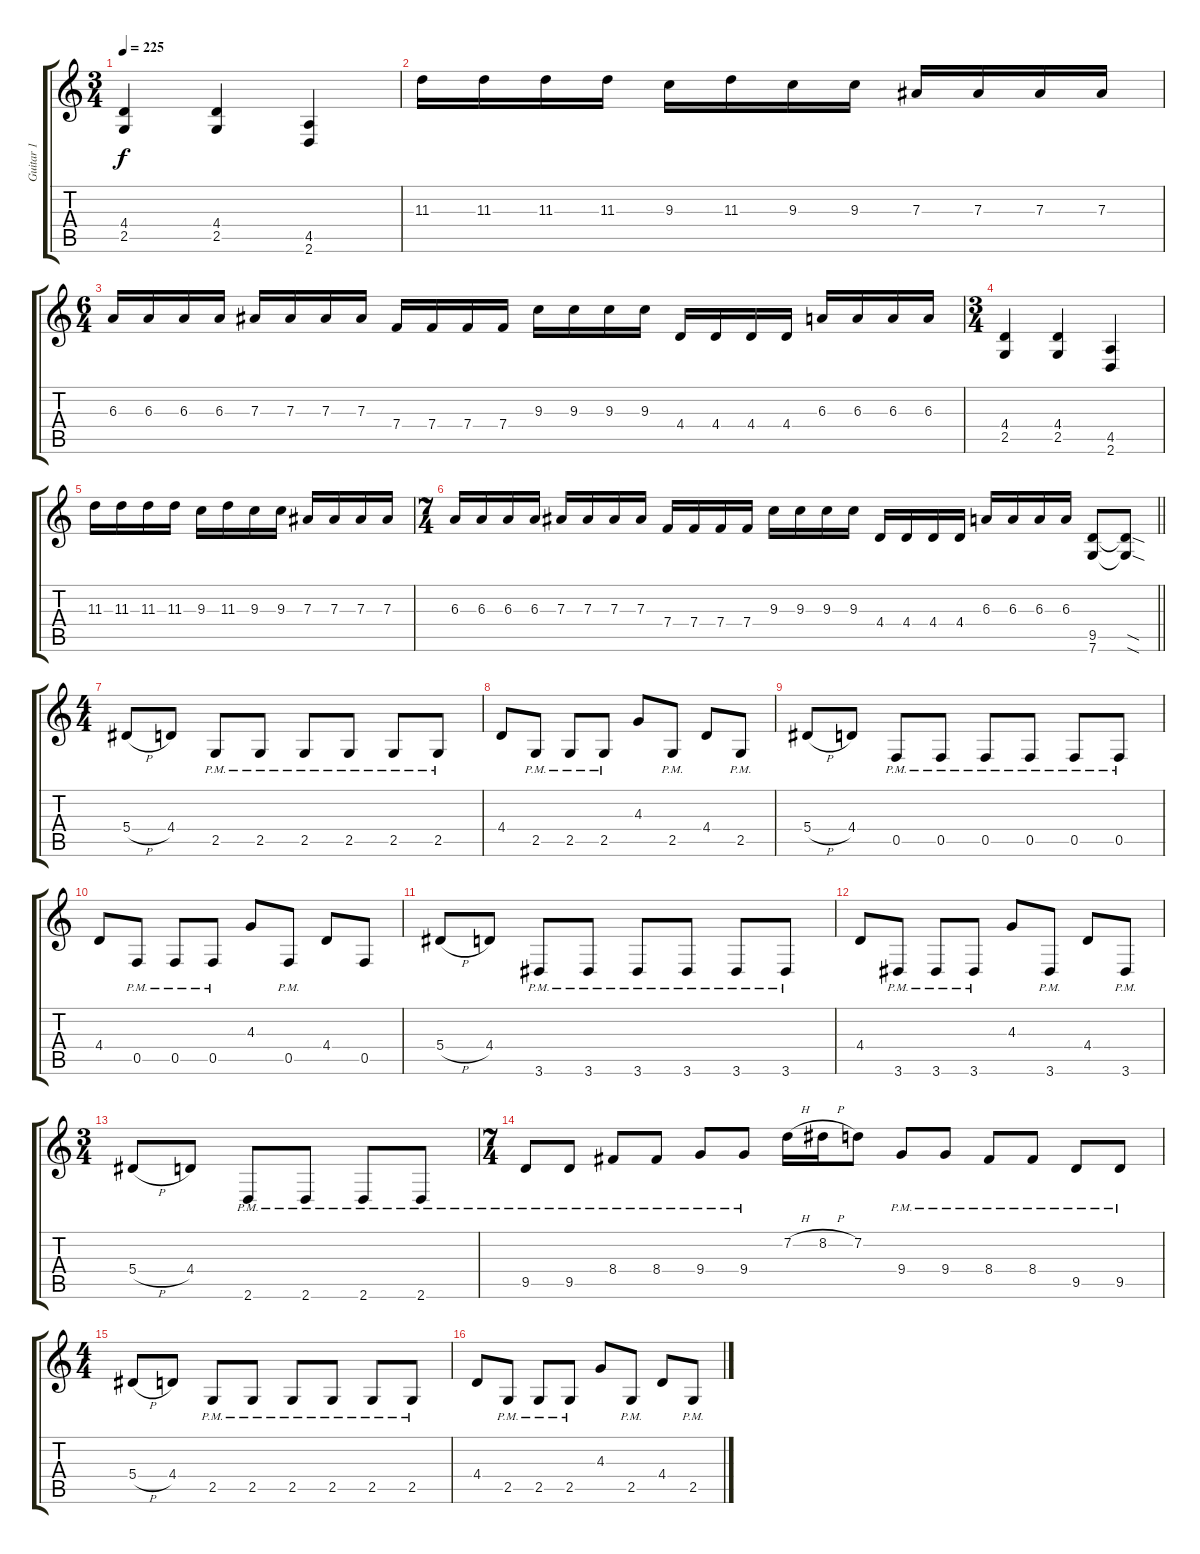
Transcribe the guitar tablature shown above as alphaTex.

\track ("Guitar 1" "Guitar 1") {instrument distortionguitar}
\staff {score tabs}
\tuning (C4 G3 Eb3 Bb2 F2 C2) {hide}
\ts (3 4)
\tempo 225
\clef g2
\ks c
(4.4 2.5).4{dy f} (4.4 2.5).4 (4.5 2.6).4 |
11.3.16 11.3.16 11.3.16 11.3.16 9.3.16 11.3.16 9.3.16 9.3.16 7.3.16 7.3.16 7.3.16 7.3.16 |
\ts (6 4)
6.3.16 6.3.16 6.3.16 6.3.16 7.3.16 7.3.16 7.3.16 7.3.16 7.4.16 7.4.16 7.4.16 7.4.16 9.3.16 9.3.16 9.3.16 9.3.16 4.4.16 4.4.16 4.4.16 4.4.16 6.3.16 6.3.16 6.3.16 6.3.16 |
\ts (3 4)
(4.4 2.5).4 (4.4 2.5).4 (4.5 2.6).4 |
11.3.16 11.3.16 11.3.16 11.3.16 9.3.16 11.3.16 9.3.16 9.3.16 7.3.16 7.3.16 7.3.16 7.3.16 |
\ts (7 4)
\barLineRight lightlight
6.3.16 6.3.16 6.3.16 6.3.16 7.3.16 7.3.16 7.3.16 7.3.16 7.4.16 7.4.16 7.4.16 7.4.16 9.3.16 9.3.16 9.3.16 9.3.16 4.4.16 4.4.16 4.4.16 4.4.16 6.3.16 6.3.16 6.3.16 6.3.16 (9.5 7.6).8 (9.5{sod t} 7.6{sod t}).8 |
\ts (4 4)
5.4{h}.8 4.4.8 2.5{pm}.8 2.5{pm}.8 2.5{pm}.8 2.5{pm}.8 2.5{pm}.8 2.5{pm}.8 |
4.4.8 2.5{pm}.8 2.5{pm}.8 2.5{pm}.8 4.3.8 2.5{pm}.8 4.4.8 2.5{pm}.8 |
5.4{h}.8 4.4.8 0.5{pm}.8 0.5{pm}.8 0.5{pm}.8 0.5{pm}.8 0.5{pm}.8 0.5{pm}.8 |
4.4.8 0.5{pm}.8 0.5{pm}.8 0.5{pm}.8 4.3.8 0.5{pm}.8 4.4.8 0.5.8 |
5.4{h}.8 4.4.8 3.6{pm}.8 3.6{pm}.8 3.6{pm}.8 3.6{pm}.8 3.6{pm}.8 3.6{pm}.8 |
4.4.8 3.6{pm}.8 3.6{pm}.8 3.6{pm}.8 4.3.8 3.6{pm}.8 4.4.8 3.6{pm}.8 |
\ts (3 4)
5.4{h}.8 4.4.8 2.6{pm}.8 2.6{pm}.8 2.6{pm}.8 2.6{pm}.8 |
\ts (7 4)
9.5{pm}.8 9.5{pm}.8 8.4{pm}.8 8.4{pm}.8 9.4{pm}.8 9.4{pm}.8 7.2{h}.16 8.2{h}.16 7.2.8 9.4{pm}.8 9.4{pm}.8 8.4{pm}.8 8.4{pm}.8 9.5{pm}.8 9.5{pm}.8 |
\ts (4 4)
5.4{h}.8 4.4.8 2.5{pm}.8 2.5{pm}.8 2.5{pm}.8 2.5{pm}.8 2.5{pm}.8 2.5{pm}.8 |
4.4.8 2.5{pm}.8 2.5{pm}.8 2.5{pm}.8 4.3.8 2.5{pm}.8 4.4.8 2.5{pm}.8
